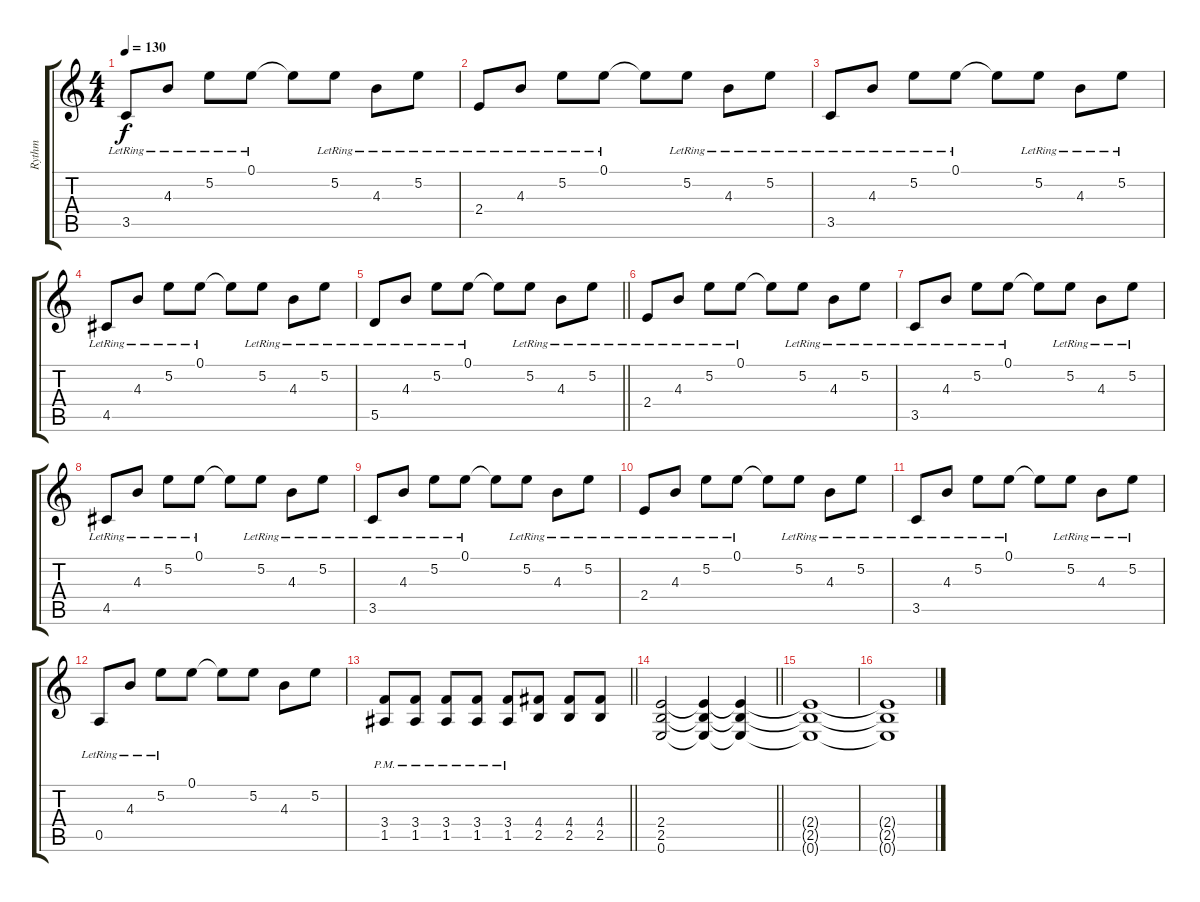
\track ("Rythm " "Rythm ") {instrument distortionguitar}
\staff {score tabs}
\tuning (E4 B3 G3 D3 A2 E2) {hide}
\ts (4 4)
\tempo 130
\clef g2
\ks c
3.5{lr}.8{dy f} 4.3{lr}.8 5.2{lr}.8 0.1{lr}.8 0.1{t}.8 5.2{lr}.8 4.3{lr}.8 5.2{lr}.8 |
2.4{lr}.8 4.3{lr}.8 5.2{lr}.8 0.1{lr}.8 0.1{t}.8 5.2{lr}.8 4.3{lr}.8 5.2{lr}.8 |
3.5{lr}.8 4.3{lr}.8 5.2{lr}.8 0.1{lr}.8 0.1{t}.8 5.2{lr}.8 4.3{lr}.8 5.2{lr}.8 |
4.5{lr}.8 4.3{lr}.8 5.2{lr}.8 0.1{lr}.8 0.1{t}.8 5.2{lr}.8 4.3{lr}.8 5.2{lr}.8 |
\barLineRight lightlight
5.5{lr}.8 4.3{lr}.8 5.2{lr}.8 0.1{lr}.8 0.1{t}.8 5.2{lr}.8 4.3{lr}.8 5.2{lr}.8 |
2.4{lr}.8 4.3{lr}.8 5.2{lr}.8 0.1{lr}.8 0.1{t}.8 5.2{lr}.8 4.3{lr}.8 5.2{lr}.8 |
3.5{lr}.8 4.3{lr}.8 5.2{lr}.8 0.1{lr}.8 0.1{t}.8 5.2{lr}.8 4.3{lr}.8 5.2{lr}.8 |
4.5{lr}.8 4.3{lr}.8 5.2{lr}.8 0.1{lr}.8 0.1{t}.8 5.2{lr}.8 4.3{lr}.8 5.2{lr}.8 |
3.5{lr}.8 4.3{lr}.8 5.2{lr}.8 0.1{lr}.8 0.1{t}.8 5.2{lr}.8 4.3{lr}.8 5.2{lr}.8 |
2.4{lr}.8 4.3{lr}.8 5.2{lr}.8 0.1{lr}.8 0.1{t}.8 5.2{lr}.8 4.3{lr}.8 5.2{lr}.8 |
3.5{lr}.8 4.3{lr}.8 5.2{lr}.8 0.1{lr}.8 0.1{t}.8 5.2{lr}.8 4.3{lr}.8 5.2{lr}.8 |
0.5{lr}.8 4.3{lr}.8 5.2{lr}.8 0.1.8 0.1{t}.8 5.2.8 4.3.8 5.2.8 |
\barLineRight lightlight
(3.4{pm} 1.5{pm}).8{volume 16} (3.4{pm} 1.5{pm}).8 (3.4{pm} 1.5{pm}).8 (3.4{pm} 1.5{pm}).8 (3.4{pm} 1.5{pm}).8 (4.4 2.5).8 (4.4 2.5).8 (4.4 2.5).8 |
\barLineRight lightlight
(2.4 2.5 0.6).2 (2.4{t} 2.5{t} 0.6{t}).4{volume 13} (2.4{t} 2.5{t} 0.6{t}).4 |
(2.4{t} 2.5{t} 0.6{t}).1{volume 0} |
(2.4{t} 2.5{t} 0.6{t}).1
